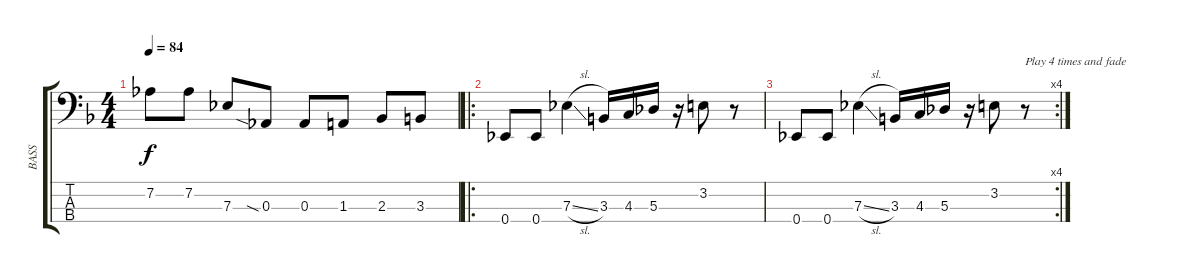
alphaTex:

\track ("BASS" "BASS") {instrument electricbassfinger}
\staff {score tabs}
\tuning (Gb2 Db2 Ab1 Eb1) {hide}
\ts (4 4)
\tempo 84
\clef f4
\ks f
7.2.8{dy f} 7.2.8 7.3.8 0.3{sia}.8 0.3.8 1.3.8 2.3.8 3.3.8 |
\ro
0.4.8 0.4.8 7.3{sl}.4 3.3.16 4.3.16 5.3.16 r.16 3.2.8 r.8 |
\rc 4
0.4.8 0.4.8 7.3{sl}.4 3.3.16 4.3.16 5.3.16 r.16 3.2.8 r.8{txt "Play 4 times and fade"}
